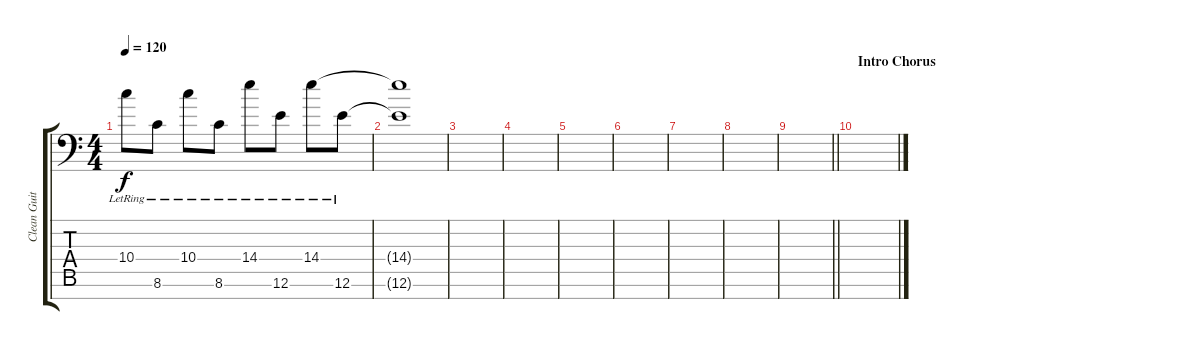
\track ("Clean Guitar C" "Clean Guit") {instrument electricguitarclean}
\staff {score tabs}
\tuning (E4 B3 G3 D3 A2 E2 A1) {hide}
\ts (4 4)
\tempo 120
\clef f4
\ks c
10.4{lr}.8{dy f} 8.6{lr}.8 10.4{lr}.8 8.6{lr}.8 14.4{lr}.8 12.6{lr}.8 14.4{lr}.8 12.6{lr}.8 |
(14.4{t} 12.6{t}).1 |
|
|
|
|
|
|
\barLineRight lightlight
|
\section ("" "Intro Chorus")
